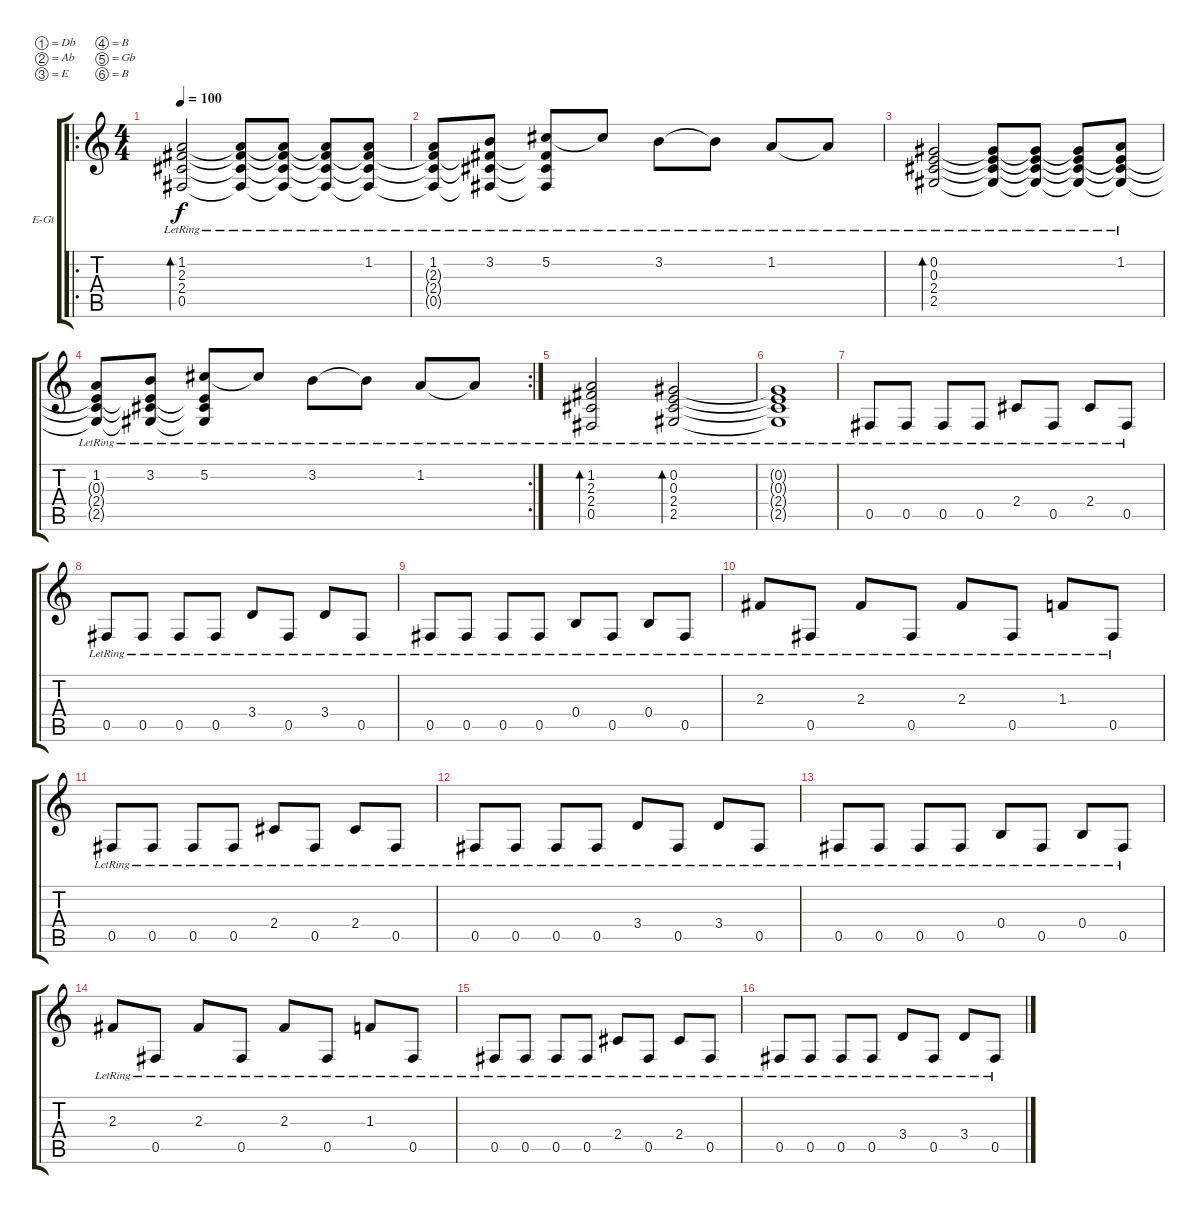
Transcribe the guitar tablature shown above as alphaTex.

\bracketExtendMode groupsimilarinstruments
\firstSystemTrackNameOrientation horizontal
\otherSystemsTrackNameOrientation horizontal
\track ("Guitar 1" "E-Gt") {instrument electricguitarjazz}
\staff {score tabs}
\tuning (Db4 Ab3 E3 B2 Gb2 B1)
\ro
\ts (4 4)
\tempo 100
\clef g2
\ks c
(1.2{lr} 2.3{lr} 2.4{lr} 0.5{lr}).2{bd 60 dy f} (1.2{lr t} 2.3{lr t} 2.4{lr t} 0.5{lr t}).8 (1.2{lr t} 2.3{lr t} 2.4{lr t} 0.5{lr t}).8 (1.2{lr t} 2.3{lr t} 2.4{lr t} 0.5{lr t}).8 (1.2{lr} 2.3{lr t} 2.4{lr t} 0.5{lr t}).8 |
(1.2{lr} 2.3{lr t} 2.4{lr t} 0.5{lr t}).8 (3.2{lr} 2.3{lr t} 2.4{lr t} 0.5{lr t}).8 (5.2{lr} 2.3{lr t} 2.4{lr t} 0.5{lr t}).8 5.2{lr t}.8 3.2{lr}.8 3.2{lr t}.8 1.2{lr}.8 1.2{lr t}.8 |
(0.2{lr} 0.3{lr} 2.4{lr} 2.5{lr}).2{bd 60} (0.2{lr t} 0.3{lr t} 2.4{lr t} 2.5{lr t}).8 (0.2{lr t} 0.3{lr t} 2.4{lr t} 2.5{lr t}).8 (0.2{lr t} 0.3{lr t} 2.4{lr t} 2.5{lr t}).8 (1.2{lr} 0.3{lr t} 2.4{lr t} 2.5{lr t}).8 |
\rc 2
(1.2{lr} 0.3{lr t} 2.4{lr t} 2.5{lr t}).8 (3.2{lr} 0.3{lr t} 2.4{lr t} 2.5{lr t}).8 (5.2{lr} 0.3{lr t} 2.4{lr t} 2.5{lr t}).8 5.2{lr t}.8 3.2{lr}.8 3.2{lr t}.8 1.2{lr}.8 1.2{lr t}.8 |
(1.2{lr} 2.3{lr} 2.4{lr} 0.5{lr}).2{bd 60} (0.2{lr} 0.3{lr} 2.4{lr} 2.5{lr}).2{bd 60} |
(0.2{lr t} 0.3{lr t} 2.4{lr t} 2.5{lr t}).1 |
0.5{lr}.8 0.5{lr}.8 0.5{lr}.8 0.5{lr}.8 2.4{lr}.8 0.5{lr}.8 2.4{lr}.8 0.5{lr}.8 |
0.5{lr}.8 0.5{lr}.8 0.5{lr}.8 0.5{lr}.8 3.4{lr}.8 0.5{lr}.8 3.4{lr}.8 0.5{lr}.8 |
0.5{lr}.8 0.5{lr}.8 0.5{lr}.8 0.5{lr}.8 0.4{lr}.8 0.5{lr}.8 0.4{lr}.8 0.5{lr}.8 |
2.3{lr}.8 0.5{lr}.8 2.3{lr}.8 0.5{lr}.8 2.3{lr}.8 0.5{lr}.8 1.3{lr}.8 0.5{lr}.8 |
0.5{lr}.8 0.5{lr}.8 0.5{lr}.8 0.5{lr}.8 2.4{lr}.8 0.5{lr}.8 2.4{lr}.8 0.5{lr}.8 |
0.5{lr}.8 0.5{lr}.8 0.5{lr}.8 0.5{lr}.8 3.4{lr}.8 0.5{lr}.8 3.4{lr}.8 0.5{lr}.8 |
0.5{lr}.8 0.5{lr}.8 0.5{lr}.8 0.5{lr}.8 0.4{lr}.8 0.5{lr}.8 0.4{lr}.8 0.5{lr}.8 |
2.3{lr}.8 0.5{lr}.8 2.3{lr}.8 0.5{lr}.8 2.3{lr}.8 0.5{lr}.8 1.3{lr}.8 0.5{lr}.8 |
0.5{lr}.8 0.5{lr}.8 0.5{lr}.8 0.5{lr}.8 2.4{lr}.8 0.5{lr}.8 2.4{lr}.8 0.5{lr}.8 |
0.5{lr}.8 0.5{lr}.8 0.5{lr}.8 0.5{lr}.8 3.4{lr}.8 0.5{lr}.8 3.4{lr}.8 0.5{lr}.8
